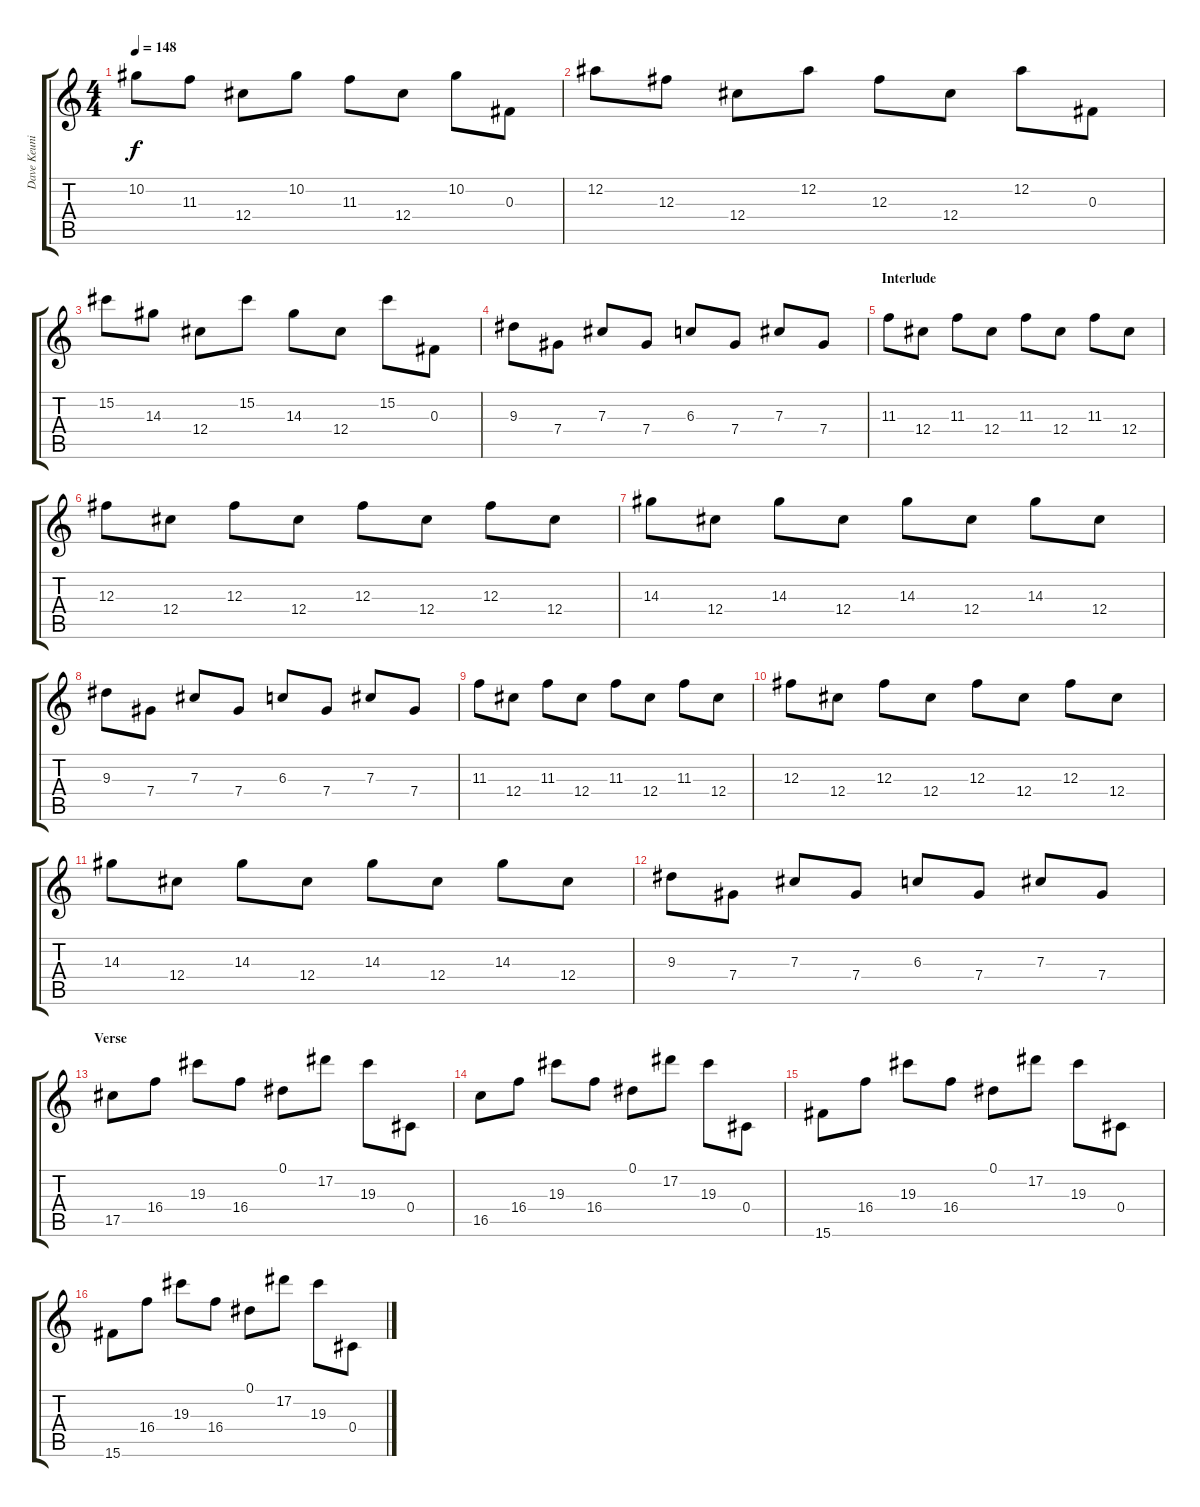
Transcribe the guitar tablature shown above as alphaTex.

\track ("Dave Keuning - Lead Guitar (Left)" "Dave Keuni") {instrument overdrivenguitar}
\staff {score tabs}
\tuning (Eb4 Bb3 Gb3 Db3 Ab2 Eb2) {hide}
\ts (4 4)
\tempo 148
\clef g2
\ks c
10.2.8{dy f} 11.3.8 12.4.8 10.2.8 11.3.8 12.4.8 10.2.8 0.3.8 |
12.2.8 12.3.8 12.4.8 12.2.8 12.3.8 12.4.8 12.2.8 0.3.8 |
15.2.8 14.3.8 12.4.8 15.2.8 14.3.8 12.4.8 15.2.8 0.3.8 |
9.3.8 7.4.8 7.3.8 7.4.8 6.3.8 7.4.8 7.3.8 7.4.8 |
\section ("" "Interlude")
11.3.8 12.4.8 11.3.8 12.4.8 11.3.8 12.4.8 11.3.8 12.4.8 |
12.3.8 12.4.8 12.3.8 12.4.8 12.3.8 12.4.8 12.3.8 12.4.8 |
14.3.8 12.4.8 14.3.8 12.4.8 14.3.8 12.4.8 14.3.8 12.4.8 |
9.3.8 7.4.8 7.3.8 7.4.8 6.3.8 7.4.8 7.3.8 7.4.8 |
11.3.8 12.4.8 11.3.8 12.4.8 11.3.8 12.4.8 11.3.8 12.4.8 |
12.3.8 12.4.8 12.3.8 12.4.8 12.3.8 12.4.8 12.3.8 12.4.8 |
14.3.8 12.4.8 14.3.8 12.4.8 14.3.8 12.4.8 14.3.8 12.4.8 |
9.3.8 7.4.8 7.3.8 7.4.8 6.3.8 7.4.8 7.3.8 7.4.8 |
\section ("" "Verse")
17.5.8 16.4.8 19.3.8 16.4.8 0.1.8 17.2.8 19.3.8 0.4.8 |
16.5.8 16.4.8 19.3.8 16.4.8 0.1.8 17.2.8 19.3.8 0.4.8 |
15.6.8 16.4.8 19.3.8 16.4.8 0.1.8 17.2.8 19.3.8 0.4.8 |
15.6.8 16.4.8 19.3.8 16.4.8 0.1.8 17.2.8 19.3.8 0.4.8
